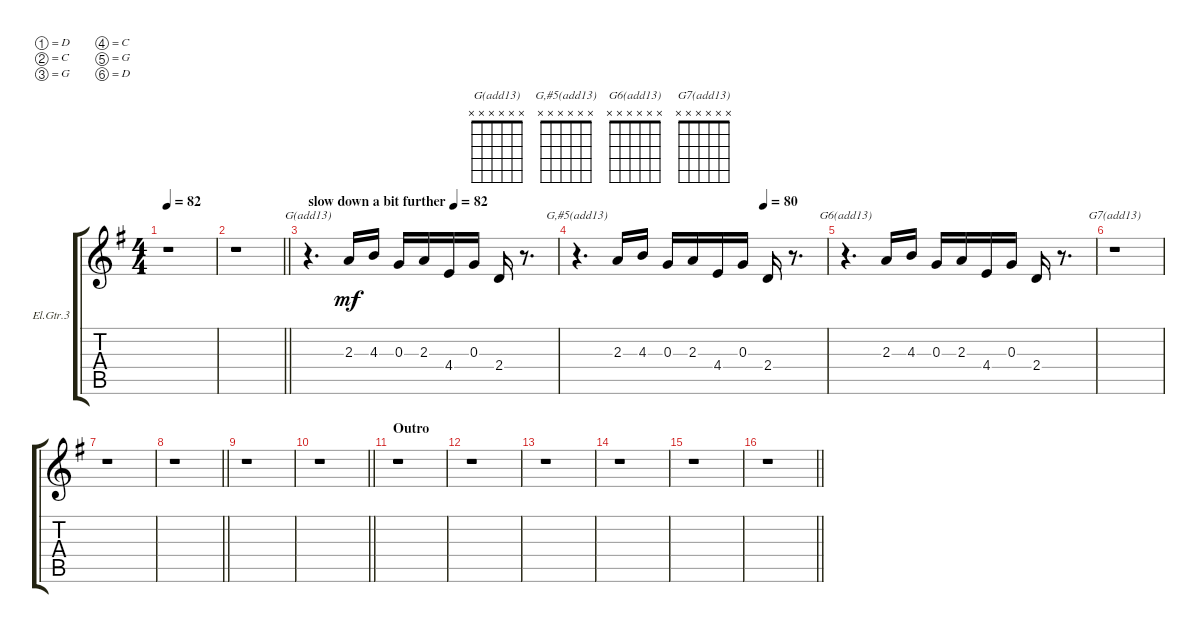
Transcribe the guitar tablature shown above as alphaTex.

\bracketExtendMode groupsimilarinstruments
\firstSystemTrackNameOrientation horizontal
\otherSystemsTrackNameOrientation horizontal
\track ("Electric guitar, delays" "El.Gtr.3") {instrument overdrivenguitar}
\staff {score tabs}
\tuning (D4 C4 G3 C3 G2 D2)
\chord ("G(add13)" x x x x x x)
\chord ("G,#5(add13)" x x x x x x)
\chord ("G6(add13)" x x x x x x)
\chord ("G7(add13)" x x x x x x)
\ts (4 4)
\tempo 82
\clef g2
\ks g
r.1{dy mf} |
\barLineRight lightlight
r.1 |
\section ("" "")
\tempo (82 "slow down a bit further")
r.4{d ch "G(add13)"} 2.3.16 4.3.16 0.3.16 2.3.16 4.4.16 0.3.16 2.4.16 r.8{d} |
\tempo (80 0.75)
r.4{d ch "G,#5(add13)"} 2.3.16 4.3.16 0.3.16 2.3.16 4.4.16 0.3.16 2.4.16 r.8{d} |
r.4{d ch "G6(add13)"} 2.3.16 4.3.16 0.3.16 2.3.16 4.4.16 0.3.16 2.4.16 r.8{d} |
r.1{ch "G7(add13)"} |
r.1 |
\barLineRight lightlight
r.1 |
r.1 |
\barLineRight lightlight
r.1 |
\section ("" "Outro")
r.1 |
r.1 |
r.1 |
r.1 |
r.1 |
\barLineRight lightlight
r.1
